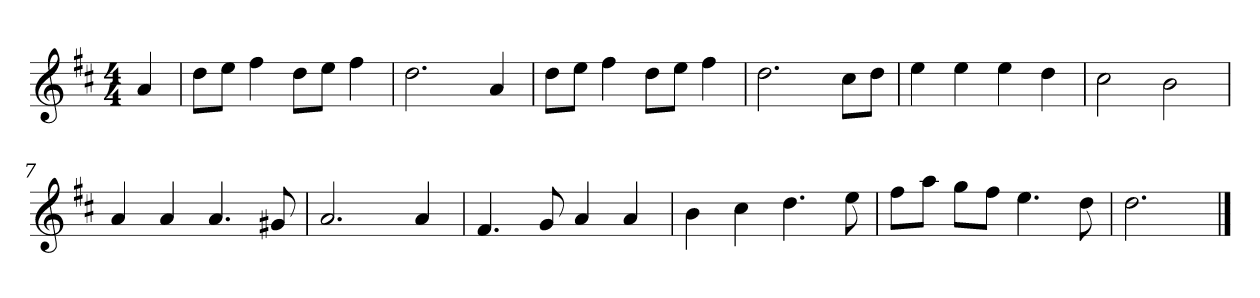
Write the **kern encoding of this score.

**kern
*part1
*staff1
*k[f#c#]
*M4/4
*MM120
=
4a
=1
8ddL
8eeJ
4ff#
8ddL
8eeJ
4ff#
=2
2.dd
4a
=3
8ddL
8eeJ
4ff#
8ddL
8eeJ
4ff#
=4
2.dd
8cc#L
8ddJ
=5
4ee
4ee
4ee
4dd
=6
2cc#
2b
=7
4a
4a
4.a
8g#X
=8
2.a
4a
=9
4.f#
8g
4a
4a
=10
4b
4cc#
4.dd
8ee
=11
8ff#L
8aaJ
8ggL
8ff#J
4.ee
8dd
=12
2.dd
==
*-
